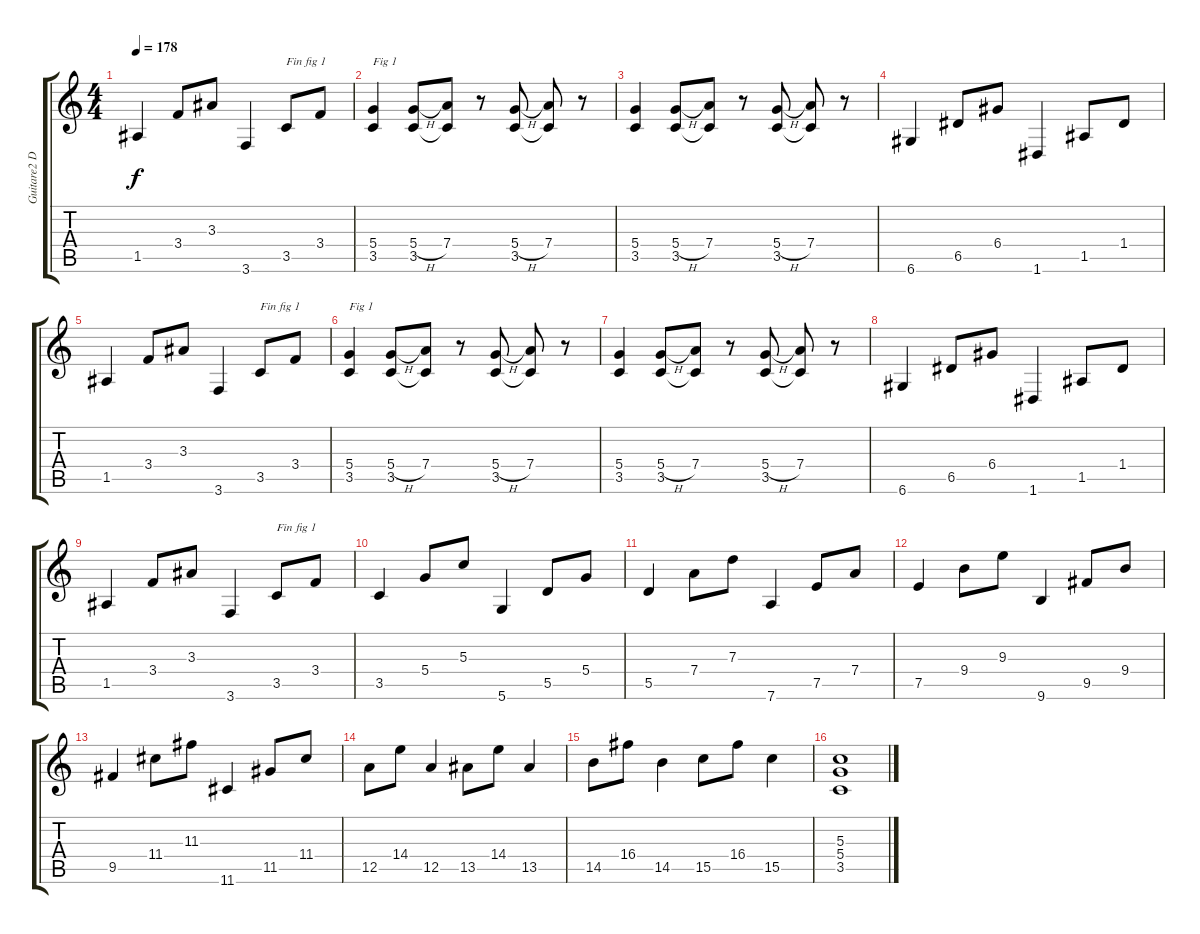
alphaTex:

\track ("Guitare2 Dr-D" "Guitare2 D") {instrument overdrivenguitar}
\staff {score tabs}
\tuning (E4 B3 G3 D3 A2 D2) {hide}
\ts (4 4)
\tempo 178
\clef g2
\ks c
1.5.4{dy f} 3.4.8 3.3.8 3.6.4 3.5.8{txt "Fin fig 1"} 3.4.8 |
(5.4 3.5).4{txt "Fig 1"} (5.4{h} 3.5).8 (7.4 3.5{t}).8 r.8 (5.4{h} 3.5).8 (7.4 3.5{t}).8 r.8 |
(5.4 3.5).4 (5.4{h} 3.5).8 (7.4 3.5{t}).8 r.8 (5.4{h} 3.5).8 (7.4 3.5{t}).8 r.8 |
6.6.4 6.5.8 6.4.8 1.6.4 1.5.8 1.4.8 |
1.5.4 3.4.8 3.3.8 3.6.4 3.5.8{txt "Fin fig 1"} 3.4.8 |
(5.4 3.5).4{txt "Fig 1"} (5.4{h} 3.5).8 (7.4 3.5{t}).8 r.8 (5.4{h} 3.5).8 (7.4 3.5{t}).8 r.8 |
(5.4 3.5).4 (5.4{h} 3.5).8 (7.4 3.5{t}).8 r.8 (5.4{h} 3.5).8 (7.4 3.5{t}).8 r.8 |
6.6.4 6.5.8 6.4.8 1.6.4 1.5.8 1.4.8 |
1.5.4 3.4.8 3.3.8 3.6.4 3.5.8{txt "Fin fig 1"} 3.4.8 |
3.5.4 5.4.8 5.3.8 5.6.4 5.5.8 5.4.8 |
5.5.4 7.4.8 7.3.8 7.6.4 7.5.8 7.4.8 |
7.5.4 9.4.8 9.3.8 9.6.4 9.5.8 9.4.8 |
9.5.4 11.4.8 11.3.8 11.6.4 11.5.8 11.4.8 |
12.5.8 14.4.8 12.5.4 13.5.8 14.4.8 13.5.4 |
14.5.8 16.4.8 14.5.4 15.5.8 16.4.8 15.5.4 |
(5.3 5.4 3.5).1
